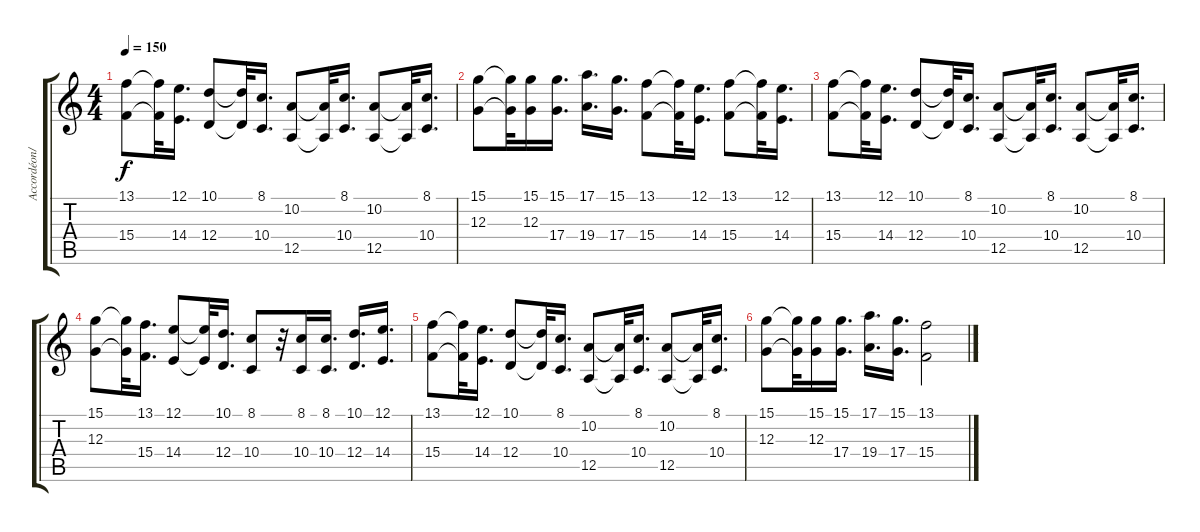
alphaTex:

\track ("Accordéon/Juho" "Accordéon/") {instrument accordion}
\staff {score tabs}
\tuning (E4 B3 G3 D3 A2 E2) {hide}
\ts (4 4)
\tempo 150
\clef g2
\ks c
(13.1 15.4).8{dy f} (13.1{t} 15.4{t}).32 (12.1 14.4).16{d} (10.1 12.4).8 (10.1{t} 12.4{t}).32 (8.1 10.4).16{d} (10.2 12.5).8 (10.2{t} 12.5{t}).32 (8.1 10.4).16{d} (10.2 12.5).8 (10.2{t} 12.5{t}).32 (8.1 10.4).16{d} |
(15.1 12.3).8 (15.1{t} 12.3{t}).32 (15.1 12.3).16 (15.1 17.4).16{d} (17.1 19.4).16{d} (15.1 17.4).16{d} (13.1 15.4).8 (13.1{t} 15.4{t}).32 (12.1 14.4).16{d} (13.1 15.4).8 (13.1{t} 15.4{t}).32 (12.1 14.4).16{d} |
(13.1 15.4).8 (13.1{t} 15.4{t}).32 (12.1 14.4).16{d} (10.1 12.4).8 (10.1{t} 12.4{t}).32 (8.1 10.4).16{d} (10.2 12.5).8 (10.2{t} 12.5{t}).32 (8.1 10.4).16{d} (10.2 12.5).8 (10.2{t} 12.5{t}).32 (8.1 10.4).16{d} |
(15.1 12.3).8 (15.1{t} 12.3{t}).32 (13.1 15.4).16{d} (12.1 14.4).8 (12.1{t} 14.4{t}).32 (10.1 12.4).16{d} (8.1 10.4).8 r.32 (8.1 10.4).16 (8.1 10.4).16{d} (10.1 12.4).16{d} (12.1 14.4).16{d} |
(13.1 15.4).8 (13.1{t} 15.4{t}).32 (12.1 14.4).16{d} (10.1 12.4).8 (10.1{t} 12.4{t}).32 (8.1 10.4).16{d} (10.2 12.5).8 (10.2{t} 12.5{t}).32 (8.1 10.4).16{d} (10.2 12.5).8 (10.2{t} 12.5{t}).32 (8.1 10.4).16{d} |
(15.1 12.3).8 (15.1{t} 12.3{t}).32 (15.1 12.3).16 (15.1 17.4).16{d} (17.1 19.4).16{d} (15.1 17.4).16{d} (13.1 15.4).2
